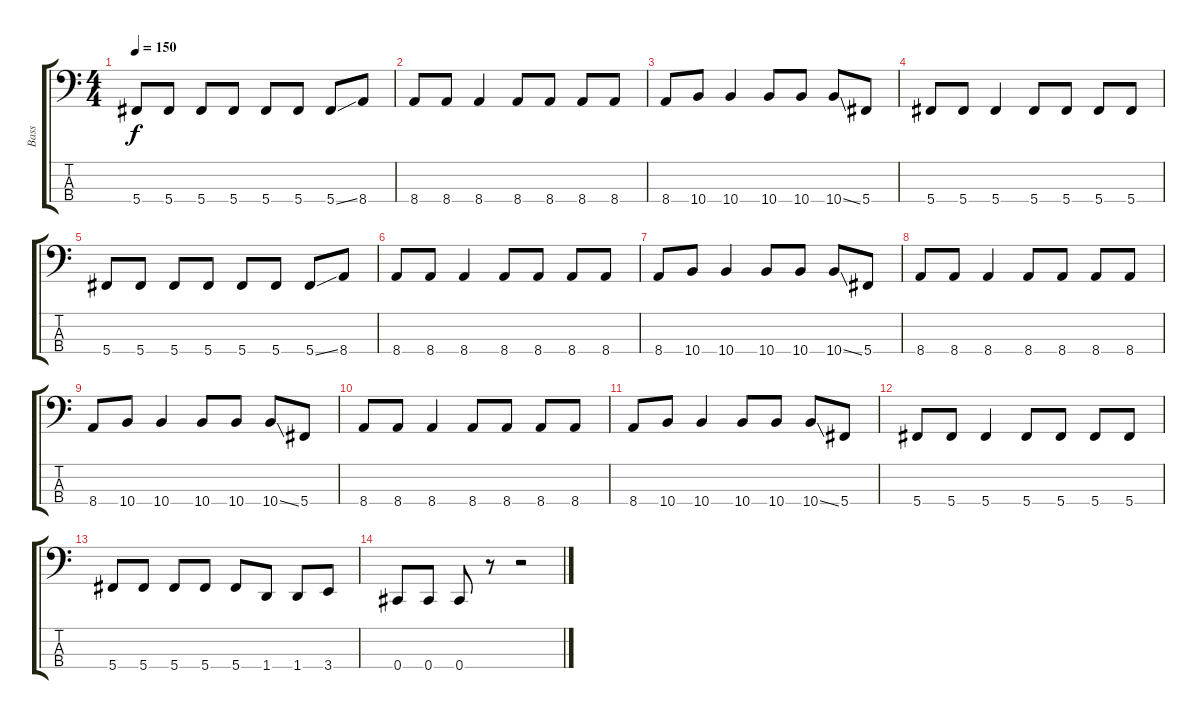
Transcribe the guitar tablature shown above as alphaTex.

\track ("Bass" "Bass") {instrument electricbassfinger}
\staff {score tabs}
\tuning (Gb2 Db2 Ab1 Db1) {hide}
\ts (4 4)
\tempo 150
\clef f4
\ks c
5.4.8{dy f} 5.4.8 5.4.8 5.4.8 5.4.8 5.4.8 5.4{ss}.8 8.4.8 |
8.4.8 8.4.8 8.4.4 8.4.8 8.4.8 8.4.8 8.4.8 |
8.4.8 10.4.8 10.4.4 10.4.8 10.4.8 10.4{ss}.8 5.4.8 |
5.4.8 5.4.8 5.4.4 5.4.8 5.4.8 5.4.8 5.4.8 |
5.4.8 5.4.8 5.4.8 5.4.8 5.4.8 5.4.8 5.4{ss}.8 8.4.8 |
8.4.8 8.4.8 8.4.4 8.4.8 8.4.8 8.4.8 8.4.8 |
8.4.8 10.4.8 10.4.4 10.4.8 10.4.8 10.4{ss}.8 5.4.8 |
8.4.8 8.4.8 8.4.4 8.4.8 8.4.8 8.4.8 8.4.8 |
8.4.8 10.4.8 10.4.4 10.4.8 10.4.8 10.4{ss}.8 5.4.8 |
8.4.8 8.4.8 8.4.4 8.4.8 8.4.8 8.4.8 8.4.8 |
8.4.8 10.4.8 10.4.4 10.4.8 10.4.8 10.4{ss}.8 5.4.8 |
5.4.8 5.4.8 5.4.4 5.4.8 5.4.8 5.4.8 5.4.8 |
5.4.8 5.4.8 5.4.8 5.4.8 5.4.8 1.4.8 1.4.8 3.4.8 |
0.4.8 0.4.8 0.4.8 r.8 r.2
